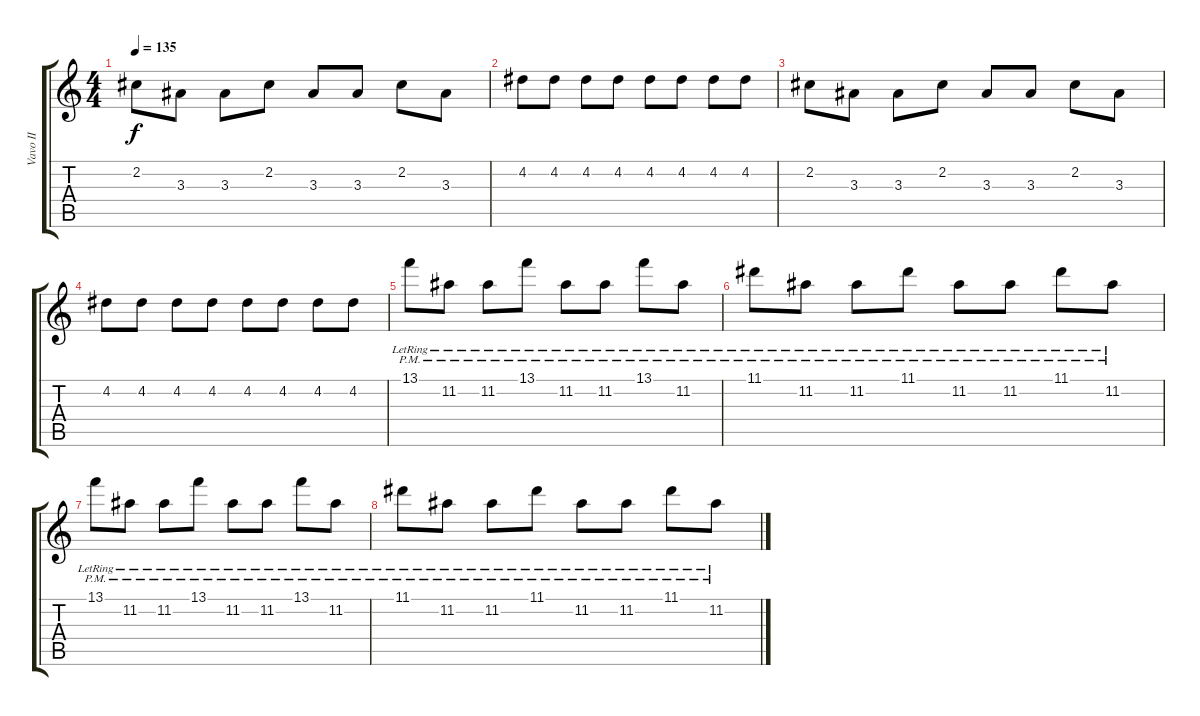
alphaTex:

\track ("Vavo II" "Vavo II") {instrument electricguitarjazz}
\staff {score tabs}
\tuning (E4 B3 G3 D3 A2 E2) {hide}
\ts (4 4)
\tempo 135
\clef g2
\ks c
2.2.8{dy f} 3.3.8 3.3.8 2.2.8 3.3.8 3.3.8 2.2.8 3.3.8 |
4.2.8 4.2.8 4.2.8 4.2.8 4.2.8 4.2.8 4.2.8 4.2.8 |
2.2.8 3.3.8 3.3.8 2.2.8 3.3.8 3.3.8 2.2.8 3.3.8 |
4.2.8 4.2.8 4.2.8 4.2.8 4.2.8 4.2.8 4.2.8 4.2.8 |
13.1{pm lr}.8 11.2{pm lr}.8 11.2{pm lr}.8 13.1{pm lr}.8 11.2{pm lr}.8 11.2{pm lr}.8 13.1{pm lr}.8 11.2{pm lr}.8 |
11.1{pm lr}.8 11.2{pm lr}.8 11.2{pm lr}.8 11.1{pm lr}.8 11.2{pm lr}.8 11.2{pm lr}.8 11.1{pm lr}.8 11.2{pm lr}.8 |
13.1{pm lr}.8 11.2{pm lr}.8 11.2{pm lr}.8 13.1{pm lr}.8 11.2{pm lr}.8 11.2{pm lr}.8 13.1{pm lr}.8 11.2{pm lr}.8 |
11.1{pm lr}.8 11.2{pm lr}.8 11.2{pm lr}.8 11.1{pm lr}.8 11.2{pm lr}.8 11.2{pm lr}.8 11.1{pm lr}.8 11.2{pm lr}.8
